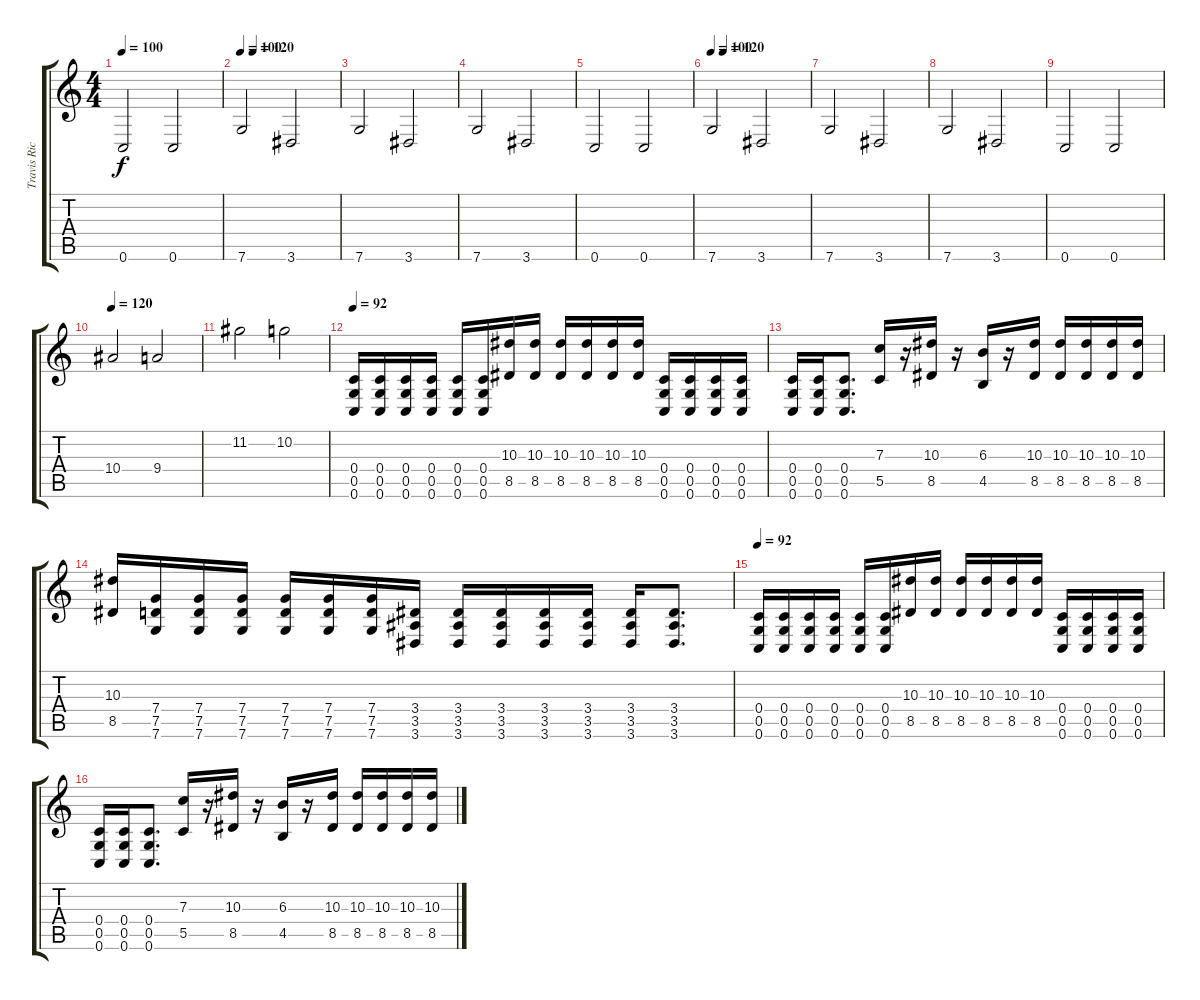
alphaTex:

\track ("Travis Richter" "Travis Ric") {instrument overdrivenguitar}
\staff {score tabs}
\tuning (D4 A3 F3 C3 G2 C2) {hide}
\ts (4 4)
\tempo 100
\clef g2
\ks c
0.6.2{dy f} 0.6.2 |
\tempo (120 0.125)
\tempo 100
7.6.2 3.6.2 |
7.6.2 3.6.2 |
7.6.2 3.6.2 |
0.6.2 0.6.2 |
\tempo (120 0.125)
\tempo 100
7.6.2 3.6.2 |
7.6.2 3.6.2 |
7.6.2 3.6.2 |
0.6.2 0.6.2 |
\tempo 120
10.4.2 9.4.2 |
11.2.2 10.2.2 |
\tempo 92
(0.4 0.5 0.6).16 (0.4 0.5 0.6).16 (0.4 0.5 0.6).16 (0.4 0.5 0.6).16 (0.4 0.5 0.6).16 (0.4 0.5 0.6).16 (10.3 8.5).16 (10.3 8.5).16 (10.3 8.5).16 (10.3 8.5).16 (10.3 8.5).16 (10.3 8.5).16 (0.4 0.5 0.6).16 (0.4 0.5 0.6).16 (0.4 0.5 0.6).16 (0.4 0.5 0.6).16 |
(0.4 0.5 0.6).16 (0.4 0.5 0.6).16 (0.4 0.5 0.6).8{d} (7.3 5.5).16 r.16 (10.3 8.5).16 r.16 (6.3 4.5).16 r.16 (10.3 8.5).16 (10.3 8.5).16 (10.3 8.5).16 (10.3 8.5).16 (10.3 8.5).16 |
(10.3 8.5).16 (7.4 7.5 7.6).16 (7.4 7.5 7.6).16 (7.4 7.5 7.6).16 (7.4 7.5 7.6).16 (7.4 7.5 7.6).16 (7.4 7.5 7.6).16 (3.4 3.5 3.6).16 (3.4 3.5 3.6).16 (3.4 3.5 3.6).16 (3.4 3.5 3.6).16 (3.4 3.5 3.6).16 (3.4 3.5 3.6).16 (3.4 3.5 3.6).8{d} |
\tempo 92
(0.4 0.5 0.6).16 (0.4 0.5 0.6).16 (0.4 0.5 0.6).16 (0.4 0.5 0.6).16 (0.4 0.5 0.6).16 (0.4 0.5 0.6).16 (10.3 8.5).16 (10.3 8.5).16 (10.3 8.5).16 (10.3 8.5).16 (10.3 8.5).16 (10.3 8.5).16 (0.4 0.5 0.6).16 (0.4 0.5 0.6).16 (0.4 0.5 0.6).16 (0.4 0.5 0.6).16 |
(0.4 0.5 0.6).16 (0.4 0.5 0.6).16 (0.4 0.5 0.6).8{d} (7.3 5.5).16 r.16 (10.3 8.5).16 r.16 (6.3 4.5).16 r.16 (10.3 8.5).16 (10.3 8.5).16 (10.3 8.5).16 (10.3 8.5).16 (10.3 8.5).16
